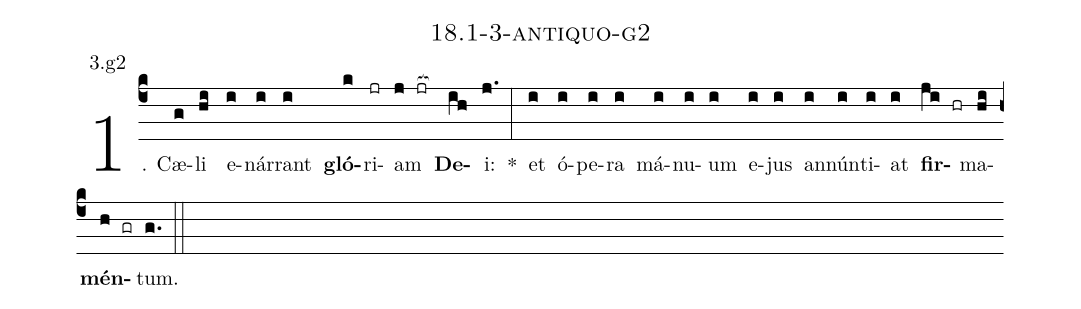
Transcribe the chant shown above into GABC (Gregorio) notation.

name: 18.1-3-antiquo-g2;
annotation: 3.g2;
%%
(c4)1. Cæ(g)li(hi) e(i)nár(i)rant(i) <b>gló</b>(k)ri(jr)am(j jr[ocb:1{]) <b>De</b>(ih[ocb:0}])i:(j.) *(:) et(i) ó(i)pe(i)ra(i) má(i)nu(i)um(i) e(i)jus(i) an(i)nún(i)ti(i)at(i) <b>fir</b>(ji hr)ma(hi)<b>mén</b>(h gr)tum.(g.) (::)


%E(i) u(i) o(ji) u(hi) a(h) e.(g.) (::)
